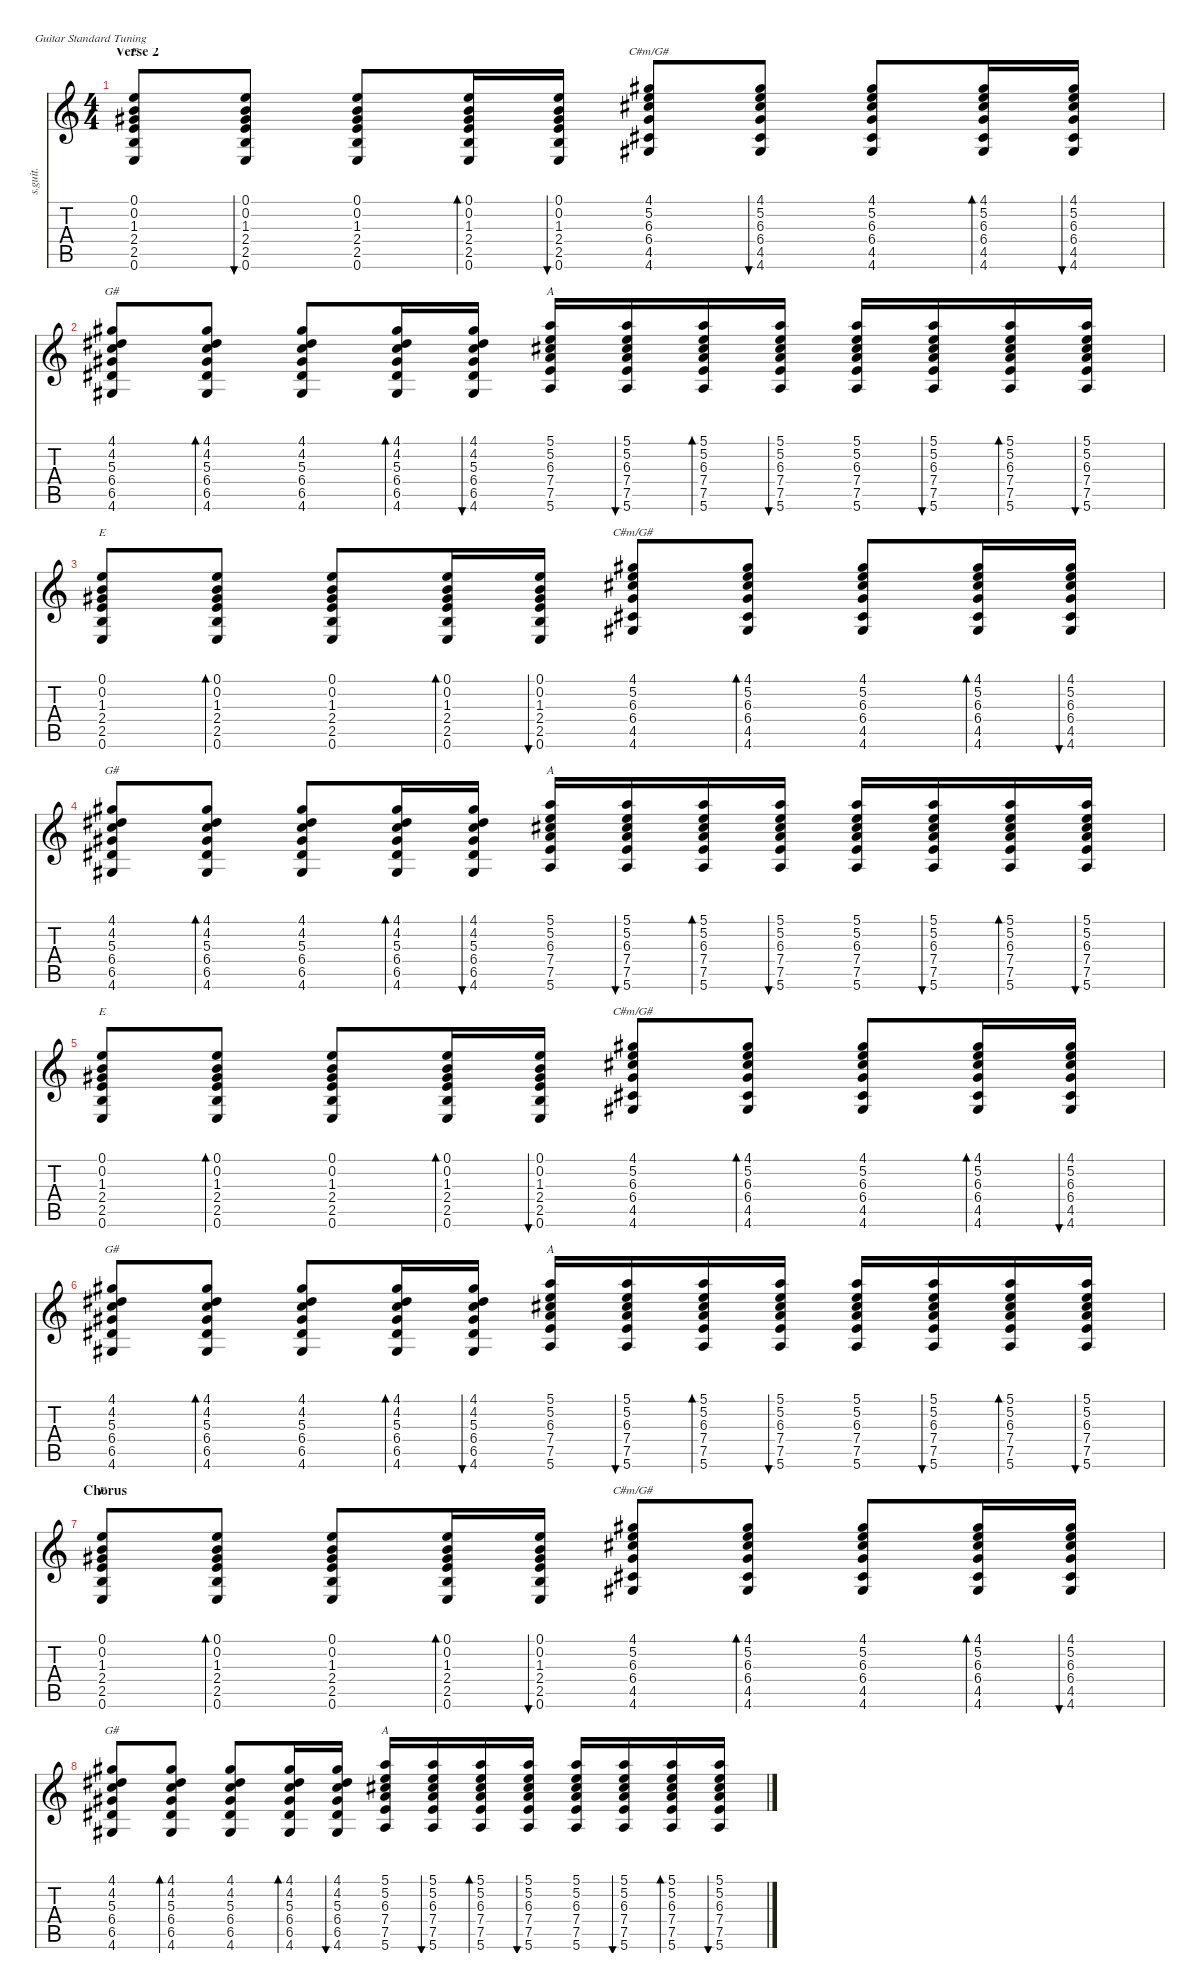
\defaultSystemsLayout 4
\hideDynamics
\bracketExtendMode nobrackets
\track ("Black Francis (Rhythm)" "s.guit.") {instrument acousticguitarsteel}
\staff {score tabs}
\tuning (E4 B3 G3 D3 A2 E2)
\chord ("E" 3 1 2 2 0 x) {showdiagram false}
\chord ("C#m/G#" 3 1 2 2 0 x) {showdiagram false}
\chord ("G#" 3 1 2 2 0 x) {showdiagram false}
\chord ("A" 3 1 2 2 0 x) {showdiagram false}
\ts (4 4)
\section ("" "Verse 2")
\tempo (81 hide)
\clef g2
\ks c
(0.1 0.2 1.3{acc #} 2.4 2.5 0.6).8{ch "E" lyrics (0 "") lyrics (1 "") lyrics (2 "") lyrics (3 "") lyrics (4 "") dy mp} (0.1 0.2 1.3{acc #} 2.4 2.5 0.6).8{bu 30 lyrics (0 "") lyrics (1 "") lyrics (2 "") lyrics (3 "") lyrics (4 "")} (0.1 0.2 1.3{acc #} 2.4 2.5 0.6).8{lyrics (0 "") lyrics (1 "") lyrics (2 "") lyrics (3 "") lyrics (4 "")} (0.1 0.2 1.3{acc #} 2.4 2.5 0.6).16{bd 30 lyrics (0 "") lyrics (1 "") lyrics (2 "") lyrics (3 "") lyrics (4 "")} (0.1 0.2 1.3{acc #} 2.4 2.5 0.6).16{bu 30 lyrics (0 "") lyrics (1 "") lyrics (2 "") lyrics (3 "") lyrics (4 "")} (4.1{acc #} 5.2 6.3{acc #} 6.4{acc #} 4.5{acc #} 4.6{acc #}).8{ch "C#m/G#" lyrics (0 "") lyrics (1 "") lyrics (2 "") lyrics (3 "") lyrics (4 "")} (4.1{acc #} 5.2 6.3{acc #} 6.4{acc #} 4.5{acc #} 4.6{acc #}).8{bu 30 lyrics (0 "") lyrics (1 "") lyrics (2 "") lyrics (3 "") lyrics (4 "")} (4.1{acc #} 5.2 6.3{acc #} 6.4{acc #} 4.5{acc #} 4.6{acc #}).8{lyrics (0 "") lyrics (1 "") lyrics (2 "") lyrics (3 "") lyrics (4 "")} (4.1{acc #} 5.2 6.3{acc #} 6.4{acc #} 4.5{acc #} 4.6{acc #}).16{bd 30 lyrics (0 "") lyrics (1 "") lyrics (2 "") lyrics (3 "") lyrics (4 "")} (4.1{acc #} 5.2 6.3{acc #} 6.4{acc #} 4.5{acc #} 4.6{acc #}).16{bu 30 lyrics (0 "") lyrics (1 "") lyrics (2 "") lyrics (3 "") lyrics (4 "")} |
(4.1{acc #} 4.2{acc #} 5.3 6.4{acc #} 6.5{acc #} 4.6{acc #}).8{ch "G#" lyrics (0 "") lyrics (1 "") lyrics (2 "") lyrics (3 "") lyrics (4 "")} (4.1{acc #} 4.2{acc #} 5.3 6.4{acc #} 6.5{acc #} 4.6{acc #}).8{bd 30 lyrics (0 "") lyrics (1 "") lyrics (2 "") lyrics (3 "") lyrics (4 "")} (4.1{acc #} 4.2{acc #} 5.3 6.4{acc #} 6.5{acc #} 4.6{acc #}).8{lyrics (0 "") lyrics (1 "") lyrics (2 "") lyrics (3 "") lyrics (4 "")} (4.1{acc #} 4.2{acc #} 5.3 6.4{acc #} 6.5{acc #} 4.6{acc #}).16{bd 30 lyrics (0 "") lyrics (1 "") lyrics (2 "") lyrics (3 "") lyrics (4 "")} (4.1{acc #} 4.2{acc #} 5.3 6.4{acc #} 6.5{acc #} 4.6{acc #}).16{bu 30 lyrics (0 "") lyrics (1 "") lyrics (2 "") lyrics (3 "") lyrics (4 "")} (5.1 5.2 6.3{acc #} 7.4 7.5 5.6).16{ch "A" lyrics (0 "") lyrics (1 "") lyrics (2 "") lyrics (3 "") lyrics (4 "")} (5.1 5.2 6.3{acc #} 7.4 7.5 5.6).16{bu 30 lyrics (0 "") lyrics (1 "") lyrics (2 "") lyrics (3 "") lyrics (4 "")} (5.1 5.2 6.3{acc #} 7.4 7.5 5.6).16{bd 30 lyrics (0 "") lyrics (1 "") lyrics (2 "") lyrics (3 "") lyrics (4 "")} (5.1 5.2 6.3{acc #} 7.4 7.5 5.6).16{bu 30 lyrics (0 "") lyrics (1 "") lyrics (2 "") lyrics (3 "") lyrics (4 "")} (5.1 5.2 6.3{acc #} 7.4 7.5 5.6).16{lyrics (0 "") lyrics (1 "") lyrics (2 "") lyrics (3 "") lyrics (4 "")} (5.1 5.2 6.3{acc #} 7.4 7.5 5.6).16{bu 30 lyrics (0 "") lyrics (1 "") lyrics (2 "") lyrics (3 "") lyrics (4 "")} (5.1 5.2 6.3{acc #} 7.4 7.5 5.6).16{bd 30 lyrics (0 "") lyrics (1 "") lyrics (2 "") lyrics (3 "") lyrics (4 "")} (5.1 5.2 6.3{acc #} 7.4 7.5 5.6).16{bu 30 lyrics (0 "") lyrics (1 "") lyrics (2 "") lyrics (3 "") lyrics (4 "")} |
(0.1 0.2 1.3{acc #} 2.4 2.5 0.6).8{ch "E" lyrics (0 "") lyrics (1 "") lyrics (2 "") lyrics (3 "") lyrics (4 "")} (0.1 0.2 1.3{acc #} 2.4 2.5 0.6).8{bd 30 lyrics (0 "") lyrics (1 "") lyrics (2 "") lyrics (3 "") lyrics (4 "")} (0.1 0.2 1.3{acc #} 2.4 2.5 0.6).8{lyrics (0 "") lyrics (1 "") lyrics (2 "") lyrics (3 "") lyrics (4 "")} (0.1 0.2 1.3{acc #} 2.4 2.5 0.6).16{bd 30 lyrics (0 "") lyrics (1 "") lyrics (2 "") lyrics (3 "") lyrics (4 "")} (0.1 0.2 1.3{acc #} 2.4 2.5 0.6).16{bu 30 lyrics (0 "") lyrics (1 "") lyrics (2 "") lyrics (3 "") lyrics (4 "")} (4.1{acc #} 5.2 6.3{acc #} 6.4{acc #} 4.5{acc #} 4.6{acc #}).8{ch "C#m/G#" lyrics (0 "") lyrics (1 "") lyrics (2 "") lyrics (3 "") lyrics (4 "")} (4.1{acc #} 5.2 6.3{acc #} 6.4{acc #} 4.5{acc #} 4.6{acc #}).8{bd 30 lyrics (0 "") lyrics (1 "") lyrics (2 "") lyrics (3 "") lyrics (4 "")} (4.1{acc #} 5.2 6.3{acc #} 6.4{acc #} 4.5{acc #} 4.6{acc #}).8{lyrics (0 "") lyrics (1 "") lyrics (2 "") lyrics (3 "") lyrics (4 "")} (4.1{acc #} 5.2 6.3{acc #} 6.4{acc #} 4.5{acc #} 4.6{acc #}).16{bd 30 lyrics (0 "") lyrics (1 "") lyrics (2 "") lyrics (3 "") lyrics (4 "")} (4.1{acc #} 5.2 6.3{acc #} 6.4{acc #} 4.5{acc #} 4.6{acc #}).16{bu 30 lyrics (0 "") lyrics (1 "") lyrics (2 "") lyrics (3 "") lyrics (4 "")} |
(4.1{acc #} 4.2{acc #} 5.3 6.4{acc #} 6.5{acc #} 4.6{acc #}).8{ch "G#" lyrics (0 "") lyrics (1 "") lyrics (2 "") lyrics (3 "") lyrics (4 "")} (4.1{acc #} 4.2{acc #} 5.3 6.4{acc #} 6.5{acc #} 4.6{acc #}).8{bd 30 lyrics (0 "") lyrics (1 "") lyrics (2 "") lyrics (3 "") lyrics (4 "")} (4.1{acc #} 4.2{acc #} 5.3 6.4{acc #} 6.5{acc #} 4.6{acc #}).8{lyrics (0 "") lyrics (1 "") lyrics (2 "") lyrics (3 "") lyrics (4 "")} (4.1{acc #} 4.2{acc #} 5.3 6.4{acc #} 6.5{acc #} 4.6{acc #}).16{bd 30 lyrics (0 "") lyrics (1 "") lyrics (2 "") lyrics (3 "") lyrics (4 "")} (4.1{acc #} 4.2{acc #} 5.3 6.4{acc #} 6.5{acc #} 4.6{acc #}).16{bu 30 lyrics (0 "") lyrics (1 "") lyrics (2 "") lyrics (3 "") lyrics (4 "")} (5.1 5.2 6.3{acc #} 7.4 7.5 5.6).16{ch "A" lyrics (0 "") lyrics (1 "") lyrics (2 "") lyrics (3 "") lyrics (4 "")} (5.1 5.2 6.3{acc #} 7.4 7.5 5.6).16{bu 30 lyrics (0 "") lyrics (1 "") lyrics (2 "") lyrics (3 "") lyrics (4 "")} (5.1 5.2 6.3{acc #} 7.4 7.5 5.6).16{bd 30 lyrics (0 "") lyrics (1 "") lyrics (2 "") lyrics (3 "") lyrics (4 "")} (5.1 5.2 6.3{acc #} 7.4 7.5 5.6).16{bu 30 lyrics (0 "") lyrics (1 "") lyrics (2 "") lyrics (3 "") lyrics (4 "")} (5.1 5.2 6.3{acc #} 7.4 7.5 5.6).16{lyrics (0 "") lyrics (1 "") lyrics (2 "") lyrics (3 "") lyrics (4 "")} (5.1 5.2 6.3{acc #} 7.4 7.5 5.6).16{bu 30 lyrics (0 "") lyrics (1 "") lyrics (2 "") lyrics (3 "") lyrics (4 "")} (5.1 5.2 6.3{acc #} 7.4 7.5 5.6).16{bd 30 lyrics (0 "") lyrics (1 "") lyrics (2 "") lyrics (3 "") lyrics (4 "")} (5.1 5.2 6.3{acc #} 7.4 7.5 5.6).16{bu 30 lyrics (0 "") lyrics (1 "") lyrics (2 "") lyrics (3 "") lyrics (4 "")} |
(0.1 0.2 1.3{acc #} 2.4 2.5 0.6).8{ch "E" lyrics (0 "") lyrics (1 "") lyrics (2 "") lyrics (3 "") lyrics (4 "")} (0.1 0.2 1.3{acc #} 2.4 2.5 0.6).8{bd 30 lyrics (0 "") lyrics (1 "") lyrics (2 "") lyrics (3 "") lyrics (4 "")} (0.1 0.2 1.3{acc #} 2.4 2.5 0.6).8{lyrics (0 "") lyrics (1 "") lyrics (2 "") lyrics (3 "") lyrics (4 "")} (0.1 0.2 1.3{acc #} 2.4 2.5 0.6).16{bd 30 lyrics (0 "") lyrics (1 "") lyrics (2 "") lyrics (3 "") lyrics (4 "")} (0.1 0.2 1.3{acc #} 2.4 2.5 0.6).16{bu 30 lyrics (0 "") lyrics (1 "") lyrics (2 "") lyrics (3 "") lyrics (4 "")} (4.1{acc #} 5.2 6.3{acc #} 6.4{acc #} 4.5{acc #} 4.6{acc #}).8{ch "C#m/G#" lyrics (0 "") lyrics (1 "") lyrics (2 "") lyrics (3 "") lyrics (4 "")} (4.1{acc #} 5.2 6.3{acc #} 6.4{acc #} 4.5{acc #} 4.6{acc #}).8{bd 30 lyrics (0 "") lyrics (1 "") lyrics (2 "") lyrics (3 "") lyrics (4 "")} (4.1{acc #} 5.2 6.3{acc #} 6.4{acc #} 4.5{acc #} 4.6{acc #}).8{lyrics (0 "") lyrics (1 "") lyrics (2 "") lyrics (3 "") lyrics (4 "")} (4.1{acc #} 5.2 6.3{acc #} 6.4{acc #} 4.5{acc #} 4.6{acc #}).16{bd 30 lyrics (0 "") lyrics (1 "") lyrics (2 "") lyrics (3 "") lyrics (4 "")} (4.1{acc #} 5.2 6.3{acc #} 6.4{acc #} 4.5{acc #} 4.6{acc #}).16{bu 30 lyrics (0 "") lyrics (1 "") lyrics (2 "") lyrics (3 "") lyrics (4 "")} |
(4.1{acc #} 4.2{acc #} 5.3 6.4{acc #} 6.5{acc #} 4.6{acc #}).8{ch "G#" lyrics (0 "") lyrics (1 "") lyrics (2 "") lyrics (3 "") lyrics (4 "")} (4.1{acc #} 4.2{acc #} 5.3 6.4{acc #} 6.5{acc #} 4.6{acc #}).8{bd 30 lyrics (0 "") lyrics (1 "") lyrics (2 "") lyrics (3 "") lyrics (4 "")} (4.1{acc #} 4.2{acc #} 5.3 6.4{acc #} 6.5{acc #} 4.6{acc #}).8{lyrics (0 "") lyrics (1 "") lyrics (2 "") lyrics (3 "") lyrics (4 "")} (4.1{acc #} 4.2{acc #} 5.3 6.4{acc #} 6.5{acc #} 4.6{acc #}).16{bd 30 lyrics (0 "") lyrics (1 "") lyrics (2 "") lyrics (3 "") lyrics (4 "")} (4.1{acc #} 4.2{acc #} 5.3 6.4{acc #} 6.5{acc #} 4.6{acc #}).16{bu 30 lyrics (0 "") lyrics (1 "") lyrics (2 "") lyrics (3 "") lyrics (4 "")} (5.1 5.2 6.3{acc #} 7.4 7.5 5.6).16{ch "A" lyrics (0 "") lyrics (1 "") lyrics (2 "") lyrics (3 "") lyrics (4 "")} (5.1 5.2 6.3{acc #} 7.4 7.5 5.6).16{bu 30 lyrics (0 "") lyrics (1 "") lyrics (2 "") lyrics (3 "") lyrics (4 "")} (5.1 5.2 6.3{acc #} 7.4 7.5 5.6).16{bd 30 lyrics (0 "") lyrics (1 "") lyrics (2 "") lyrics (3 "") lyrics (4 "")} (5.1 5.2 6.3{acc #} 7.4 7.5 5.6).16{bu 30 lyrics (0 "") lyrics (1 "") lyrics (2 "") lyrics (3 "") lyrics (4 "")} (5.1 5.2 6.3{acc #} 7.4 7.5 5.6).16{lyrics (0 "") lyrics (1 "") lyrics (2 "") lyrics (3 "") lyrics (4 "")} (5.1 5.2 6.3{acc #} 7.4 7.5 5.6).16{bu 30 lyrics (0 "") lyrics (1 "") lyrics (2 "") lyrics (3 "") lyrics (4 "")} (5.1 5.2 6.3{acc #} 7.4 7.5 5.6).16{bd 30 lyrics (0 "") lyrics (1 "") lyrics (2 "") lyrics (3 "") lyrics (4 "")} (5.1 5.2 6.3{acc #} 7.4 7.5 5.6).16{bu 30 lyrics (0 "") lyrics (1 "") lyrics (2 "") lyrics (3 "") lyrics (4 "")} |
\section ("" "Chorus")
(0.1 0.2 1.3{acc #} 2.4 2.5 0.6).8{ch "E" lyrics (0 "") lyrics (1 "") lyrics (2 "") lyrics (3 "") lyrics (4 "")} (0.1 0.2 1.3{acc #} 2.4 2.5 0.6).8{bd 30 lyrics (0 "") lyrics (1 "") lyrics (2 "") lyrics (3 "") lyrics (4 "")} (0.1 0.2 1.3{acc #} 2.4 2.5 0.6).8{lyrics (0 "") lyrics (1 "") lyrics (2 "") lyrics (3 "") lyrics (4 "")} (0.1 0.2 1.3{acc #} 2.4 2.5 0.6).16{bd 30 lyrics (0 "") lyrics (1 "") lyrics (2 "") lyrics (3 "") lyrics (4 "")} (0.1 0.2 1.3{acc #} 2.4 2.5 0.6).16{bu 30 lyrics (0 "") lyrics (1 "") lyrics (2 "") lyrics (3 "") lyrics (4 "")} (4.1{acc #} 5.2 6.3{acc #} 6.4{acc #} 4.5{acc #} 4.6{acc #}).8{ch "C#m/G#" lyrics (0 "") lyrics (1 "") lyrics (2 "") lyrics (3 "") lyrics (4 "")} (4.1{acc #} 5.2 6.3{acc #} 6.4{acc #} 4.5{acc #} 4.6{acc #}).8{bd 30 lyrics (0 "") lyrics (1 "") lyrics (2 "") lyrics (3 "") lyrics (4 "")} (4.1{acc #} 5.2 6.3{acc #} 6.4{acc #} 4.5{acc #} 4.6{acc #}).8{lyrics (0 "") lyrics (1 "") lyrics (2 "") lyrics (3 "") lyrics (4 "")} (4.1{acc #} 5.2 6.3{acc #} 6.4{acc #} 4.5{acc #} 4.6{acc #}).16{bd 30 lyrics (0 "") lyrics (1 "") lyrics (2 "") lyrics (3 "") lyrics (4 "")} (4.1{acc #} 5.2 6.3{acc #} 6.4{acc #} 4.5{acc #} 4.6{acc #}).16{bu 30 lyrics (0 "") lyrics (1 "") lyrics (2 "") lyrics (3 "") lyrics (4 "")} |
(4.1{acc #} 4.2{acc #} 5.3 6.4{acc #} 6.5{acc #} 4.6{acc #}).8{ch "G#" lyrics (0 "") lyrics (1 "") lyrics (2 "") lyrics (3 "") lyrics (4 "")} (4.1{acc #} 4.2{acc #} 5.3 6.4{acc #} 6.5{acc #} 4.6{acc #}).8{bd 30 lyrics (0 "") lyrics (1 "") lyrics (2 "") lyrics (3 "") lyrics (4 "")} (4.1{acc #} 4.2{acc #} 5.3 6.4{acc #} 6.5{acc #} 4.6{acc #}).8{lyrics (0 "") lyrics (1 "") lyrics (2 "") lyrics (3 "") lyrics (4 "")} (4.1{acc #} 4.2{acc #} 5.3 6.4{acc #} 6.5{acc #} 4.6{acc #}).16{bd 30 lyrics (0 "") lyrics (1 "") lyrics (2 "") lyrics (3 "") lyrics (4 "")} (4.1{acc #} 4.2{acc #} 5.3 6.4{acc #} 6.5{acc #} 4.6{acc #}).16{bu 30 lyrics (0 "") lyrics (1 "") lyrics (2 "") lyrics (3 "") lyrics (4 "")} (5.1 5.2 6.3{acc #} 7.4 7.5 5.6).16{ch "A" lyrics (0 "") lyrics (1 "") lyrics (2 "") lyrics (3 "") lyrics (4 "")} (5.1 5.2 6.3{acc #} 7.4 7.5 5.6).16{bu 30 lyrics (0 "") lyrics (1 "") lyrics (2 "") lyrics (3 "") lyrics (4 "")} (5.1 5.2 6.3{acc #} 7.4 7.5 5.6).16{bd 30 lyrics (0 "") lyrics (1 "") lyrics (2 "") lyrics (3 "") lyrics (4 "")} (5.1 5.2 6.3{acc #} 7.4 7.5 5.6).16{bu 30 lyrics (0 "") lyrics (1 "") lyrics (2 "") lyrics (3 "") lyrics (4 "")} (5.1 5.2 6.3{acc #} 7.4 7.5 5.6).16{lyrics (0 "") lyrics (1 "") lyrics (2 "") lyrics (3 "") lyrics (4 "")} (5.1 5.2 6.3{acc #} 7.4 7.5 5.6).16{bu 30 lyrics (0 "") lyrics (1 "") lyrics (2 "") lyrics (3 "") lyrics (4 "")} (5.1 5.2 6.3{acc #} 7.4 7.5 5.6).16{bd 30 lyrics (0 "") lyrics (1 "") lyrics (2 "") lyrics (3 "") lyrics (4 "")} (5.1 5.2 6.3{acc #} 7.4 7.5 5.6).16{bu 30 lyrics (0 "") lyrics (1 "") lyrics (2 "") lyrics (3 "") lyrics (4 "")}
